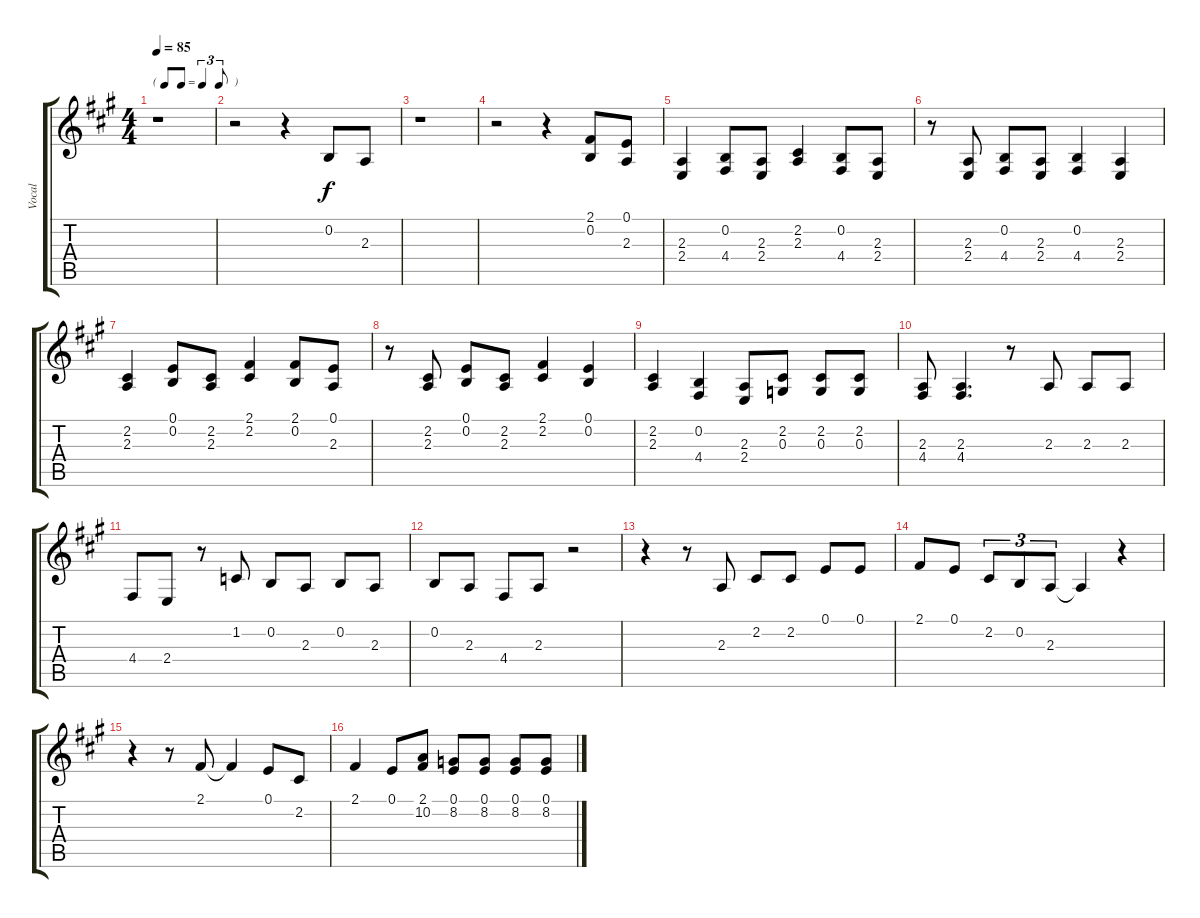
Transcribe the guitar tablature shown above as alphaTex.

\track ("Vocal" "Vocal") {instrument altosax}
\staff {score tabs}
\tuning (E4 B3 G3 D3 A2 E2) {hide}
\ts (4 4)
\tf triplet8th
\tempo 85
\clef g2
\ks a
r.1{dy f} |
r.2 r.4 0.2.8 2.3.8 |
r.1 |
r.2 r.4 (2.1 0.2).8 (0.1 2.3).8 |
(2.3 2.4).4 (0.2 4.4).8 (2.3 2.4).8 (2.2 2.3).4 (0.2 4.4).8 (2.3 2.4).8 |
r.8 (2.3 2.4).8 (0.2 4.4).8 (2.3 2.4).8 (0.2 4.4).4 (2.3 2.4).4 |
(2.2 2.3).4 (0.1 0.2).8 (2.2 2.3).8 (2.1 2.2).4 (2.1 0.2).8 (0.1 2.3).8 |
r.8 (2.2 2.3).8 (0.1 0.2).8 (2.2 2.3).8 (2.1 2.2).4 (0.1 0.2).4 |
(2.2 2.3).4 (0.2 4.4).4 (2.3 2.4).8 (2.2 0.3).8 (2.2 0.3).8 (2.2 0.3).8 |
(2.3 4.4).8 (2.3 4.4).4{d} r.8 2.3.8 2.3.8 2.3.8 |
4.4.8 2.4.8 r.8 1.2.8 0.2.8 2.3.8 0.2.8 2.3.8 |
0.2.8 2.3.8 4.4.8 2.3.8 r.2 |
r.4 r.8 2.3.8 2.2.8 2.2.8 0.1.8 0.1.8 |
2.1.8 0.1.8 2.2.8{tu (3 2)} 0.2.8{tu (3 2)} 2.3.8{tu (3 2)} 2.3{t}.4 r.4 |
r.4 r.8 2.1.8 2.1{t}.4 0.1.8 2.2.8 |
2.1.4 0.1.8 (2.1 10.2).8 (0.1 8.2).8 (0.1 8.2).8 (0.1 8.2).8 (0.1 8.2).8
